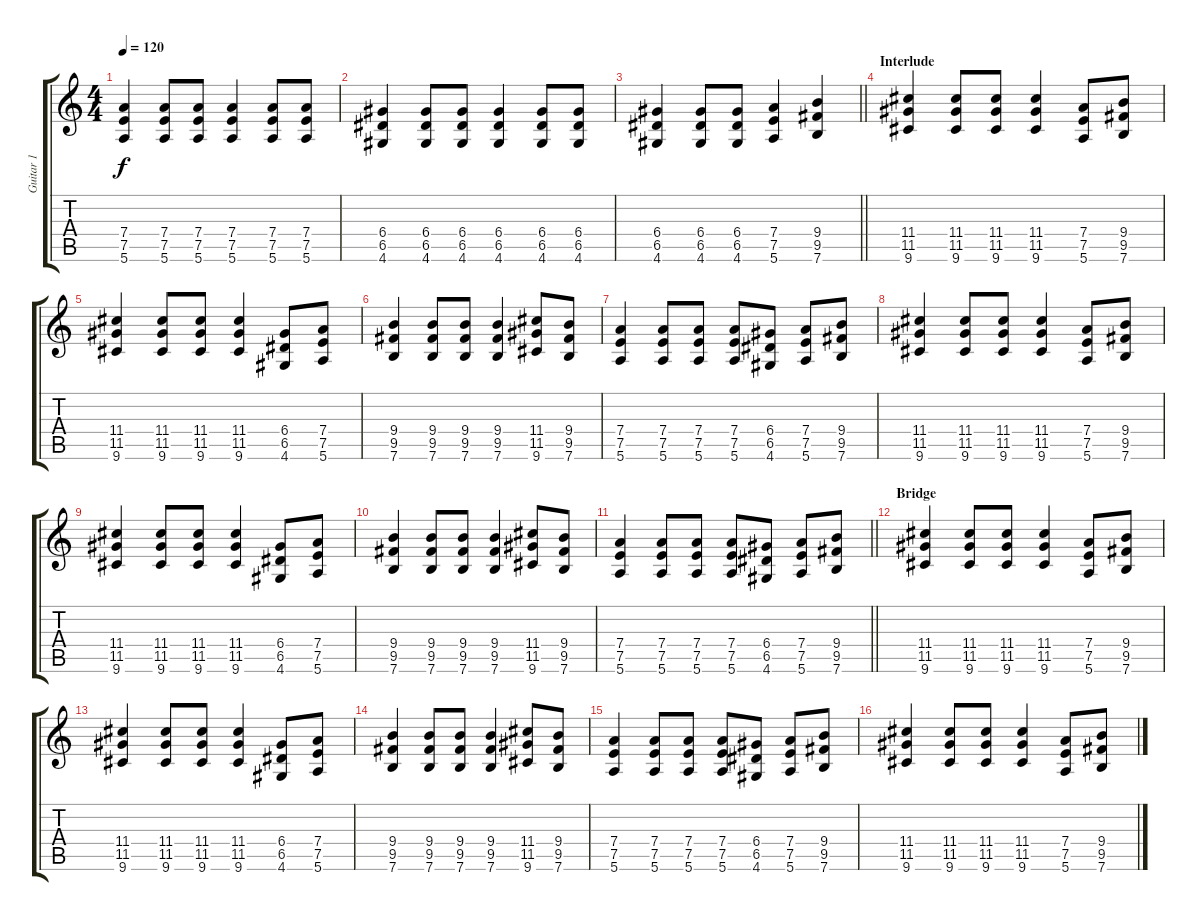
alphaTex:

\track ("Guitar 1" "Guitar 1") {instrument distortionguitar}
\staff {score tabs}
\tuning (E4 B3 G3 D3 A2 E2) {hide}
\ts (4 4)
\tempo 120
\clef g2
\ks c
(7.4 7.5 5.6).4{dy f} (7.4 7.5 5.6).8 (7.4 7.5 5.6).8 (7.4 7.5 5.6).4 (7.4 7.5 5.6).8 (7.4 7.5 5.6).8 |
(6.4 6.5 4.6).4 (6.4 6.5 4.6).8 (6.4 6.5 4.6).8 (6.4 6.5 4.6).4 (6.4 6.5 4.6).8 (6.4 6.5 4.6).8 |
\barLineRight lightlight
(6.4 6.5 4.6).4 (6.4 6.5 4.6).8 (6.4 6.5 4.6).8 (7.4 7.5 5.6).4 (9.4 9.5 7.6).4 |
\section ("" "Interlude")
(11.4 11.5 9.6).4 (11.4 11.5 9.6).8 (11.4 11.5 9.6).8 (11.4 11.5 9.6).4 (7.4 7.5 5.6).8 (9.4 9.5 7.6).8 |
(11.4 11.5 9.6).4 (11.4 11.5 9.6).8 (11.4 11.5 9.6).8 (11.4 11.5 9.6).4 (6.4 6.5 4.6).8 (7.4 7.5 5.6).8 |
(9.4 9.5 7.6).4 (9.4 9.5 7.6).8 (9.4 9.5 7.6).8 (9.4 9.5 7.6).4 (11.4 11.5 9.6).8 (9.4 9.5 7.6).8 |
(7.4 7.5 5.6).4 (7.4 7.5 5.6).8 (7.4 7.5 5.6).8 (7.4 7.5 5.6).8 (6.4 6.5 4.6).8 (7.4 7.5 5.6).8 (9.4 9.5 7.6).8 |
(11.4 11.5 9.6).4 (11.4 11.5 9.6).8 (11.4 11.5 9.6).8 (11.4 11.5 9.6).4 (7.4 7.5 5.6).8 (9.4 9.5 7.6).8 |
(11.4 11.5 9.6).4 (11.4 11.5 9.6).8 (11.4 11.5 9.6).8 (11.4 11.5 9.6).4 (6.4 6.5 4.6).8 (7.4 7.5 5.6).8 |
(9.4 9.5 7.6).4 (9.4 9.5 7.6).8 (9.4 9.5 7.6).8 (9.4 9.5 7.6).4 (11.4 11.5 9.6).8 (9.4 9.5 7.6).8 |
\barLineRight lightlight
(7.4 7.5 5.6).4 (7.4 7.5 5.6).8 (7.4 7.5 5.6).8 (7.4 7.5 5.6).8 (6.4 6.5 4.6).8 (7.4 7.5 5.6).8 (9.4 9.5 7.6).8 |
\section ("" "Bridge")
(11.4 11.5 9.6).4 (11.4 11.5 9.6).8 (11.4 11.5 9.6).8 (11.4 11.5 9.6).4 (7.4 7.5 5.6).8 (9.4 9.5 7.6).8 |
(11.4 11.5 9.6).4 (11.4 11.5 9.6).8 (11.4 11.5 9.6).8 (11.4 11.5 9.6).4 (6.4 6.5 4.6).8 (7.4 7.5 5.6).8 |
(9.4 9.5 7.6).4 (9.4 9.5 7.6).8 (9.4 9.5 7.6).8 (9.4 9.5 7.6).4 (11.4 11.5 9.6).8 (9.4 9.5 7.6).8 |
(7.4 7.5 5.6).4 (7.4 7.5 5.6).8 (7.4 7.5 5.6).8 (7.4 7.5 5.6).8 (6.4 6.5 4.6).8 (7.4 7.5 5.6).8 (9.4 9.5 7.6).8 |
(11.4 11.5 9.6).4 (11.4 11.5 9.6).8 (11.4 11.5 9.6).8 (11.4 11.5 9.6).4 (7.4 7.5 5.6).8 (9.4 9.5 7.6).8
